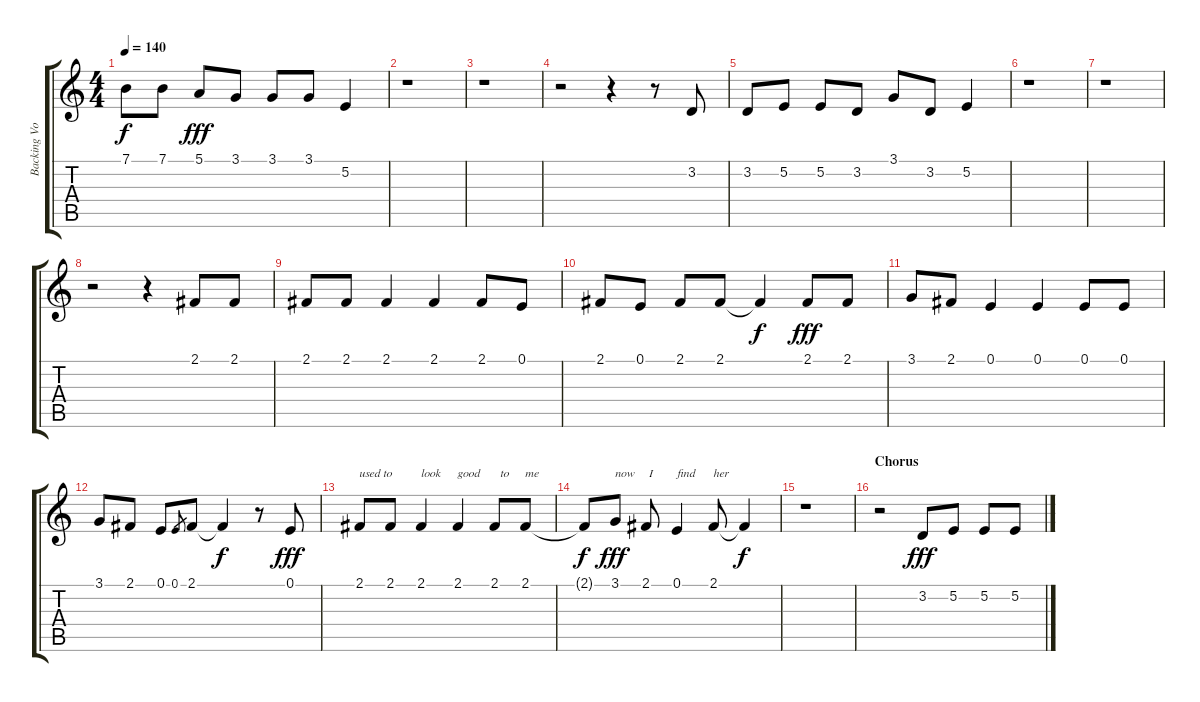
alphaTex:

\track ("Backing Vocals" "Backing Vo") {instrument altosax}
\staff {score tabs}
\tuning (E4 B3 G3 D3 A2 E2) {hide}
\ts (4 4)
\tempo 140
\clef g2
\ks c
7.1.8{dy f} 7.1.8 5.1.8{dy fff} 3.1.8 3.1.8 3.1.8 5.2.4 |
r.1 |
r.1 |
r.2 r.4 r.8 3.2.8 |
3.2.8 5.2.8 5.2.8 3.2.8 3.1.8 3.2.8 5.2.4 |
r.1 |
r.1 |
r.2 r.4 2.1.8 2.1.8 |
2.1.8 2.1.8 2.1.4 2.1.4 2.1.8 0.1.8 |
2.1.8 0.1.8 2.1.8 2.1.8 2.1{t}.4{dy f} 2.1.8{dy fff} 2.1.8 |
3.1.8 2.1.8 0.1.4 0.1.4 0.1.8 0.1.8 |
3.1.8{txt " "} 2.1.8{txt " "} 0.1.8{txt " "} 0.1.8{gr} 2.1.8{txt " "} 2.1{t}.4{dy f} r.8{txt " "} 0.1.8{txt " " dy fff} |
2.1.8{txt "used to"} 2.1.8{txt " "} 2.1.4{txt "look"} 2.1.4{txt "good"} 2.1.8{txt "  to"} 2.1.8{txt "me"} |
2.1{t}.8{dy f} 3.1.8{txt "now" dy fff} 2.1.8{txt " I"} 0.1.4{txt "find"} 2.1.8{txt "her"} 2.1{t}.4{dy f} |
r.1 |
\section ("" "Chorus")
r.2 3.2.8{txt " " dy fff} 5.2.8 5.2.8{txt " "} 5.2.8
